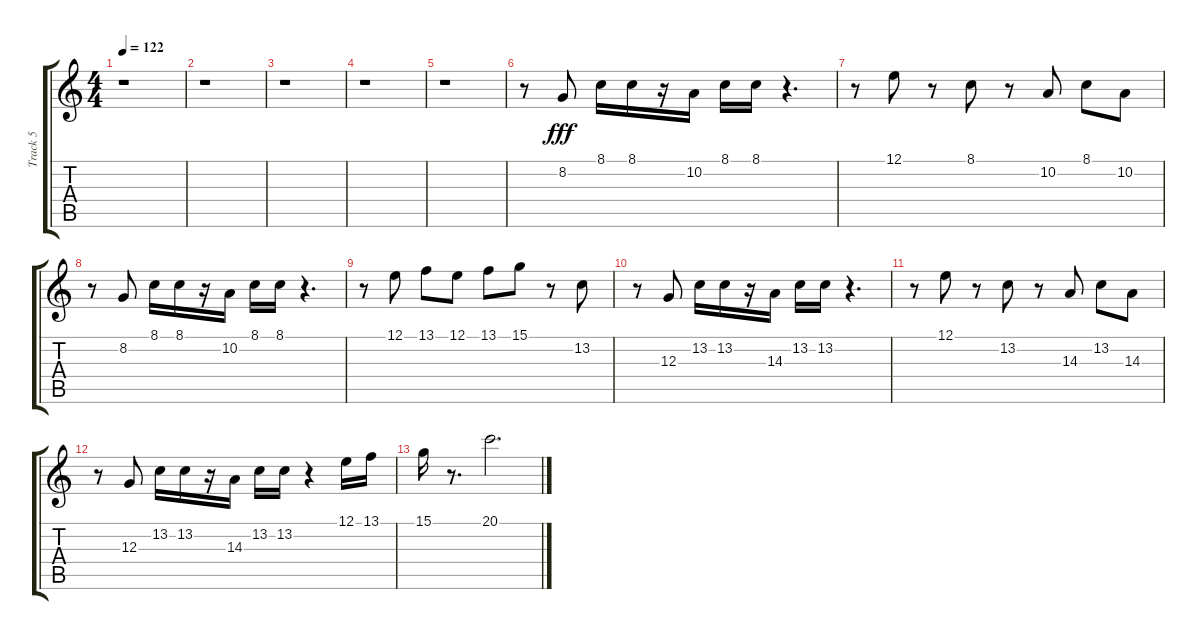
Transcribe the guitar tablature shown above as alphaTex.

\track ("Track 5" "Track 5") {instrument altosax}
\staff {score tabs}
\tuning (E4 B3 G3 D3 A2 E2) {hide}
\ts (4 4)
\tempo 122
\clef g2
\ks c
r.1{dy fff} |
r.1 |
r.1 |
r.1 |
r.1 |
r.8 8.2.8 8.1.16 8.1.16 r.16 10.2.16 8.1.16 8.1.16 r.4{d} |
r.8 12.1.8 r.8 8.1.8 r.8 10.2.8 8.1.8 10.2.8 |
r.8 8.2.8 8.1.16 8.1.16 r.16 10.2.16 8.1.16 8.1.16 r.4{d} |
r.8 12.1.8 13.1.8 12.1.8 13.1.8 15.1.8 r.8 13.2.8 |
r.8 12.3.8 13.2.16 13.2.16 r.16 14.3.16 13.2.16 13.2.16 r.4{d} |
r.8 12.1.8 r.8 13.2.8 r.8 14.3.8 13.2.8 14.3.8 |
r.8 12.3.8 13.2.16 13.2.16 r.16 14.3.16 13.2.16 13.2.16 r.4 12.1.16 13.1.16 |
15.1.16 r.8{d} 20.1.2{d}
